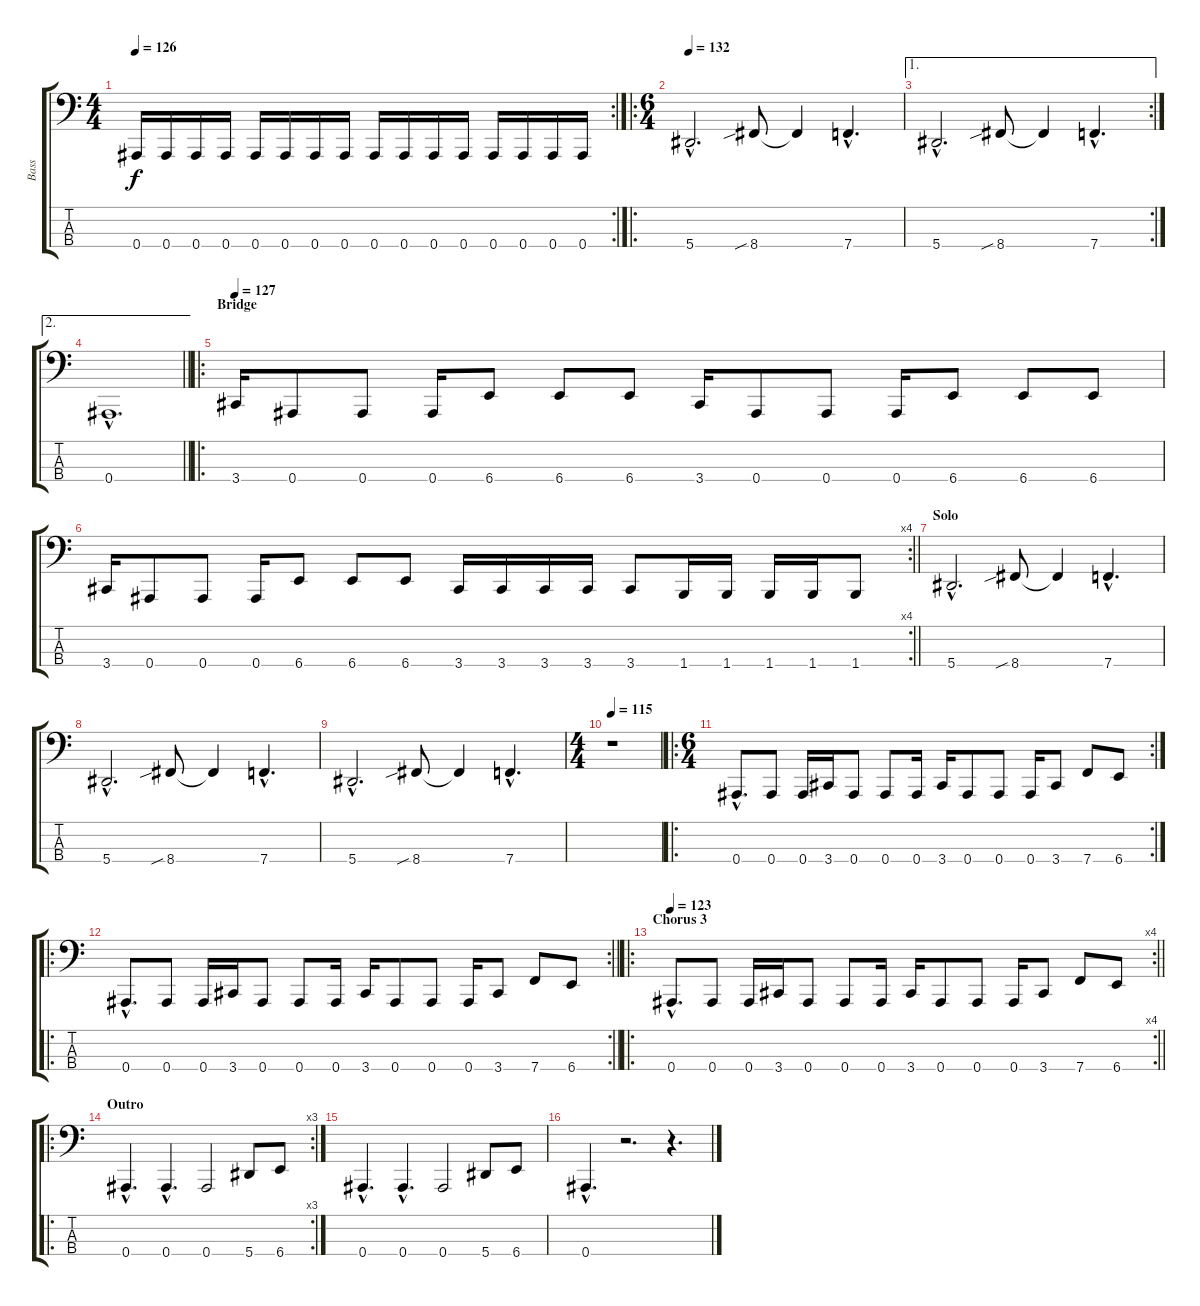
\track ("Bass" "Bass") {instrument electricbasspick}
\staff {score tabs}
\tuning (Eb2 Bb1 F1 Bb0) {hide}
\rc 2
\ts (4 4)
\tempo 126
\clef f4
\ks c
0.4.16{dy f} 0.4.16 0.4.16 0.4.16 0.4.16 0.4.16 0.4.16 0.4.16 0.4.16 0.4.16 0.4.16 0.4.16 0.4.16 0.4.16 0.4.16 0.4.16 |
\ro
\ts (6 4)
\tempo 132
5.4{hac}.2{d} 8.4{sib}.8 8.4{t}.4 7.4{hac}.4{d} |
\ae 1
\rc 2
5.4{hac}.2{d} 8.4{sib}.8 8.4{t}.4 7.4{hac}.4{d} |
\ae 2
\barLineRight lightlight
0.4{hac}.1{d} |
\ro
\section ("" "Bridge")
\tempo 127
3.4.16 0.4.8 0.4.8 0.4.16 6.4.8 6.4.8 6.4.8 3.4.16 0.4.8 0.4.8 0.4.16 6.4.8 6.4.8 6.4.8 |
\rc 4
\barLineRight lightlight
3.4.16 0.4.8 0.4.8 0.4.16 6.4.8 6.4.8 6.4.8 3.4.16 3.4.16 3.4.16 3.4.16 3.4.8 1.4.16 1.4.16 1.4.16 1.4.16 1.4.8 |
\section ("" "Solo")
5.4{hac}.2{d} 8.4{sib}.8 8.4{t}.4 7.4{hac}.4{d} |
5.4{hac}.2{d} 8.4{sib}.8 8.4{t}.4 7.4{hac}.4{d} |
5.4{hac}.2{d} 8.4{sib}.8 8.4{t}.4 7.4{hac}.4{d} |
\ts (4 4)
\tempo 115
r.1 |
\ro
\rc 2
\ts (6 4)
0.4{hac}.8{d} 0.4.8 0.4.16 3.4.16 0.4.8 0.4.8 0.4.16 3.4.16 0.4.8 0.4.8 0.4.16 3.4.8 7.4.8 6.4.8 |
\ro
\rc 2
\barLineRight lightlight
0.4{hac}.8{d} 0.4.8 0.4.16 3.4.16 0.4.8 0.4.8 0.4.16 3.4.16 0.4.8 0.4.8 0.4.16 3.4.8 7.4.8 6.4.8 |
\ro
\rc 4
\section ("" "Chorus 3")
\tempo 123
\barLineRight lightlight
0.4{hac}.8{d} 0.4.8 0.4.16 3.4.16 0.4.8 0.4.8 0.4.16 3.4.16 0.4.8 0.4.8 0.4.16 3.4.8 7.4.8 6.4.8 |
\ro
\rc 3
\section ("" "Outro")
0.4{hac}.4{d} 0.4{hac}.4{d} 0.4.2 5.4.8 6.4.8 |
0.4{hac}.4{d} 0.4{hac}.4{d} 0.4.2 5.4.8 6.4.8 |
0.4{hac}.4{d} r.2{d} r.4{d}
